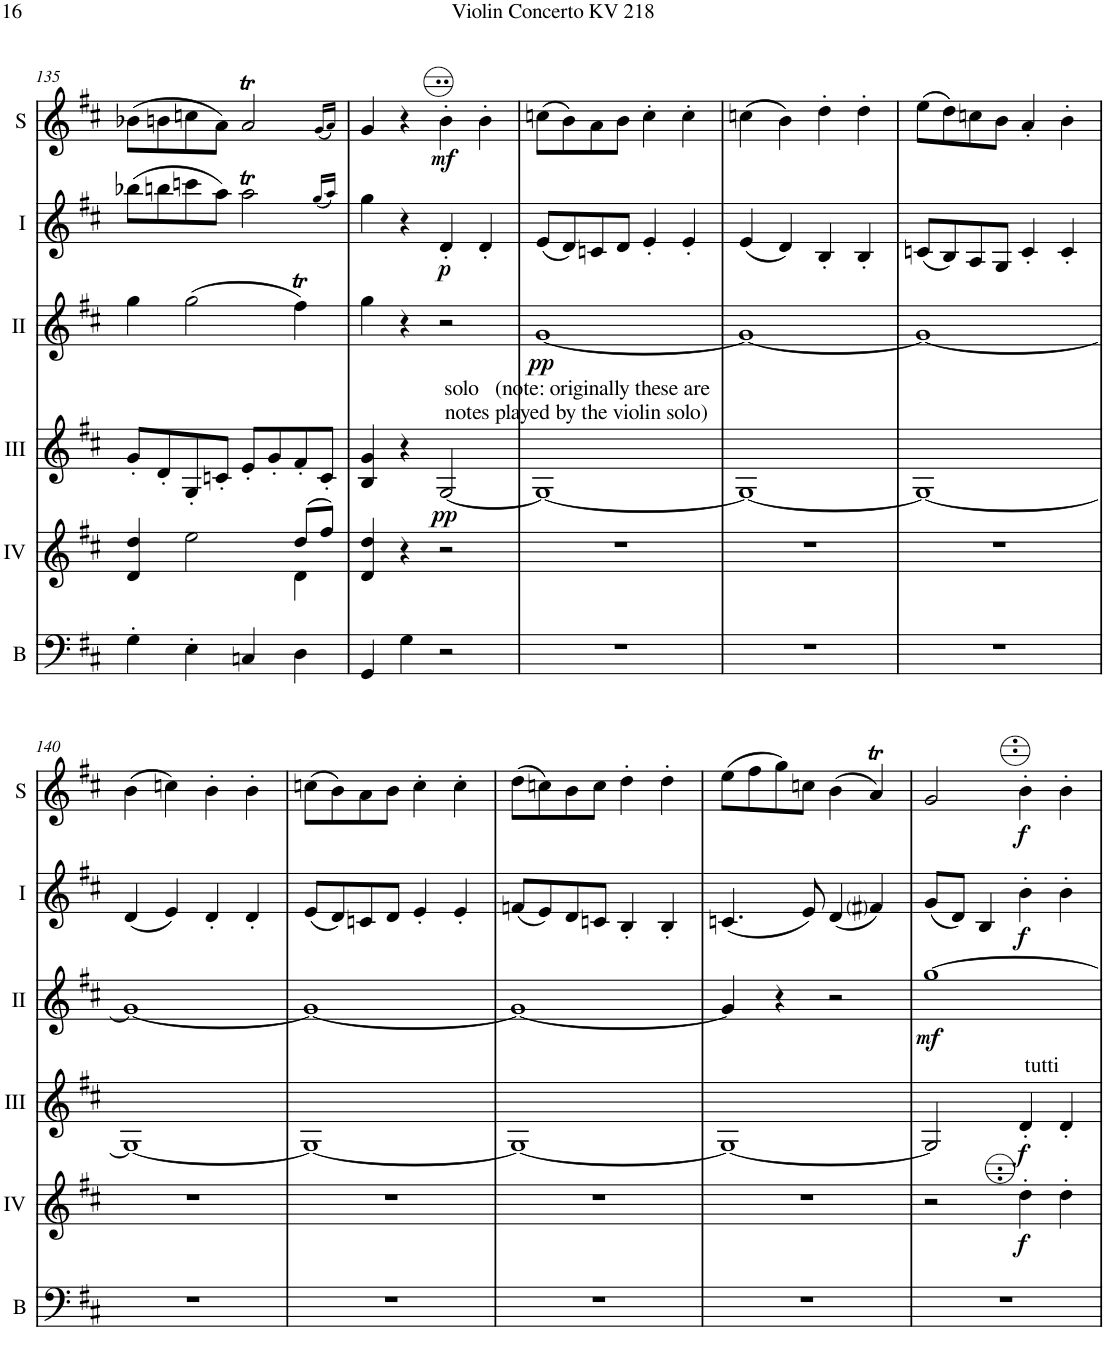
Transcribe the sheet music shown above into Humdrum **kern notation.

**kern	**kern	**dynam	**kern	**dynam	**kern	**dynam	**kern	**dynam	**kern	**dynam
*part6	*part5	*part5	*part4	*part4	*part3	*part3	*part2	*part2	*part1	*part1
*staff6	*staff5	*staff5	*staff4	*staff4	*staff3	*staff3	*staff2	*staff2	*staff1	*staff1
*I"Bass	*I"Acc. 4	*	*I"Acc. 3	*	*I"Acc. 2	*	*I"Acc. 1	*	*I"Solo	*
*I'B	*	*	*	*	*	*	*	*	*I'S	*
!!LO:PB:g=z
*clefF4	*clefG2	*	*clefG2	*	*clefG2	*	*clefG2	*	*clefG2	*
*Trd7c12	*Trd7c12	*	*	*	*	*	*	*	*	*
*k[f#c#]	*k[f#c#]	*	*k[f#c#]	*	*k[f#c#]	*	*k[f#c#]	*	*k[f#c#]	*
*M2/2	*M2/2	*	*M2/2	*	*M2/2	*	*M2/2	*	*M2/2	*
*met(c|)	*met(c|)	*	*met(c|)	*	*met(c|)	*	*met(c|)	*	*met(c|)	*
=135	=135	=135	=135	=135	=135	=135	=135	=135	=135	=135
*	*^	*	*	*	*	*	*	*	*	*
4G'\	4d/ 4dd/	4ryy	.	8g'/L	.	4gg\	.	(8bb-X\L	.	(8b-X\L	.
.	.	.	.	8d'/	.	.	.	8bbn\	.	8bn\	.
4E'\	2ee\	2ryy	.	8G'/	.	(2gg\	.	8cccn\	.	8ccn\	.
.	.	.	.	8cn'/J	.	.	.	8aa\J)	.	8a\J)	.
4Cn/	.	.	.	8e'/L	.	.	.	2aaT\	.	2aT/	.
.	.	.	.	8g'/	.	.	.	.	.	.	.
4D\	(8dd/L	4d\	.	8f#'/	.	4ff#t\)	.	.	.	.	.
.	8ff#/J)	.	.	8c'/J	.	.	.	.	.	.	.
*	*v	*v	*	*	*	*	*	*	*	*	*
.	.	.	.	.	.	.	(16qgg/LL	.	(16qg/LL	.
.	.	.	.	.	.	.	16qaa/JJ)	.	16qa/JJ)	.
=136	=136	=136	=136	=136	=136	=136	=136	=136	=136	=136
4GG/	4d/ 4dd/	.	4B/ 4g/	.	4gg\	.	4gg\	.	4g/	.
4G\	4r	.	4r	.	4r	.	4r	.	4r	.
!	!	!	!LO:TX:a:t=solo   (note&colon; originally these are	!	!	!	!	!	!	!
!	!	!	!LO:TX:a:t=notes played by the violin solo)	!	!	!	!	!	!	!
!	!	!	!	!LO:DY:b	!	!	!	!LO:DY:b	!	!LO:DY:b
2r	2r	.	[2G/	pp	2r	.	4d'/	p	4b'\	mf
.	.	.	.	.	.	.	4d'/	.	4b'\	.
=137	=137	=137	=137	=137	=137	=137	=137	=137	=137	=137
!	!	!	!	!	!	!LO:DY:b	!	!	!	!
1r	1r	.	1G_	.	[1g	pp	(8e/L	.	(8ccn\L	.
.	.	.	.	.	.	.	8d/)	.	8b\)	.
.	.	.	.	.	.	.	8cn/	.	8a\	.
.	.	.	.	.	.	.	8d/J	.	8b\J	.
.	.	.	.	.	.	.	4e'/	.	4cc'\	.
.	.	.	.	.	.	.	4e'/	.	4cc'\	.
=138	=138	=138	=138	=138	=138	=138	=138	=138	=138	=138
1r	1r	.	1G_	.	1g_	.	(4e/	.	(4ccn\	.
.	.	.	.	.	.	.	4d/)	.	4b\)	.
.	.	.	.	.	.	.	4B'/	.	4dd'\	.
.	.	.	.	.	.	.	4B'/	.	4dd'\	.
=139	=139	=139	=139	=139	=139	=139	=139	=139	=139	=139
1r	1r	.	1G_	.	1g_	.	(8cn/L	.	(8ee\L	.
.	.	.	.	.	.	.	8B/)	.	8dd\)	.
.	.	.	.	.	.	.	8A/	.	8ccn\	.
.	.	.	.	.	.	.	8G/J	.	8b\J	.
.	.	.	.	.	.	.	4c'/	.	4a'/	.
.	.	.	.	.	.	.	4c'/	.	4b'\	.
!!LO:LB:g=z
=140	=140	=140	=140	=140	=140	=140	=140	=140	=140	=140
1r	1r	.	1G_	.	1g_	.	(4d/	.	(4b\	.
.	.	.	.	.	.	.	4e/)	.	4ccn\)	.
.	.	.	.	.	.	.	4d'/	.	4b'\	.
.	.	.	.	.	.	.	4d'/	.	4b'\	.
=141	=141	=141	=141	=141	=141	=141	=141	=141	=141	=141
1r	1r	.	1G_	.	1g_	.	(8e/L	.	(8ccn\L	.
.	.	.	.	.	.	.	8d/)	.	8b\)	.
.	.	.	.	.	.	.	8cn/	.	8a\	.
.	.	.	.	.	.	.	8d/J	.	8b\J	.
.	.	.	.	.	.	.	4e'/	.	4cc'\	.
.	.	.	.	.	.	.	4e'/	.	4cc'\	.
=142	=142	=142	=142	=142	=142	=142	=142	=142	=142	=142
1r	1r	.	1G_	.	1g_	.	(8fn/L	.	(8dd\L	.
.	.	.	.	.	.	.	8e/)	.	8ccn\)	.
.	.	.	.	.	.	.	8d/	.	8b\	.
.	.	.	.	.	.	.	8cn/J	.	8cc\J	.
.	.	.	.	.	.	.	4B'/	.	4dd'\	.
.	.	.	.	.	.	.	4B'/	.	4dd'\	.
=143	=143	=143	=143	=143	=143	=143	=143	=143	=143	=143
1r	1r	.	1G_	.	4g/]	.	(4.cn/	.	(8ee\L	.
.	.	.	.	.	.	.	.	.	8ff#\	.
.	.	.	.	.	4r	.	.	.	8gg\)	.
.	.	.	.	.	.	.	8e/)	.	8ccn\J	.
.	.	.	.	.	2r	.	(4d/	.	(4b\	.
.	.	.	.	.	.	.	4f#i/)	.	4aT/)	.
=144	=144	=144	=144	=144	=144	=144	=144	=144	=144	=144
!	!	!	!	!	!	!LO:DY:b	!	!	!	!
1r	2r	.	2G/]	.	[1gg	mf	(8g/L	.	2g/	.
.	.	.	.	.	.	.	8d/J)	.	.	.
.	.	.	.	.	.	.	4B/	.	.	.
!	!	!	!LO:TX:a:t=tutti	!	!	!	!	!	!	!
!	!	!LO:DY:b	!	!LO:DY:b	!	!	!	!LO:DY:b	!	!LO:DY:b
.	4dd'\	f	4d'/	f	.	.	4b'\	f	4b'\	f
.	4dd'\	.	4d'/	.	.	.	4b'\	.	4b'\	.
=	=	=	=	=	=	=	=	=	=	=
*-	*-	*-	*-	*-	*-	*-	*-	*-	*-	*-
